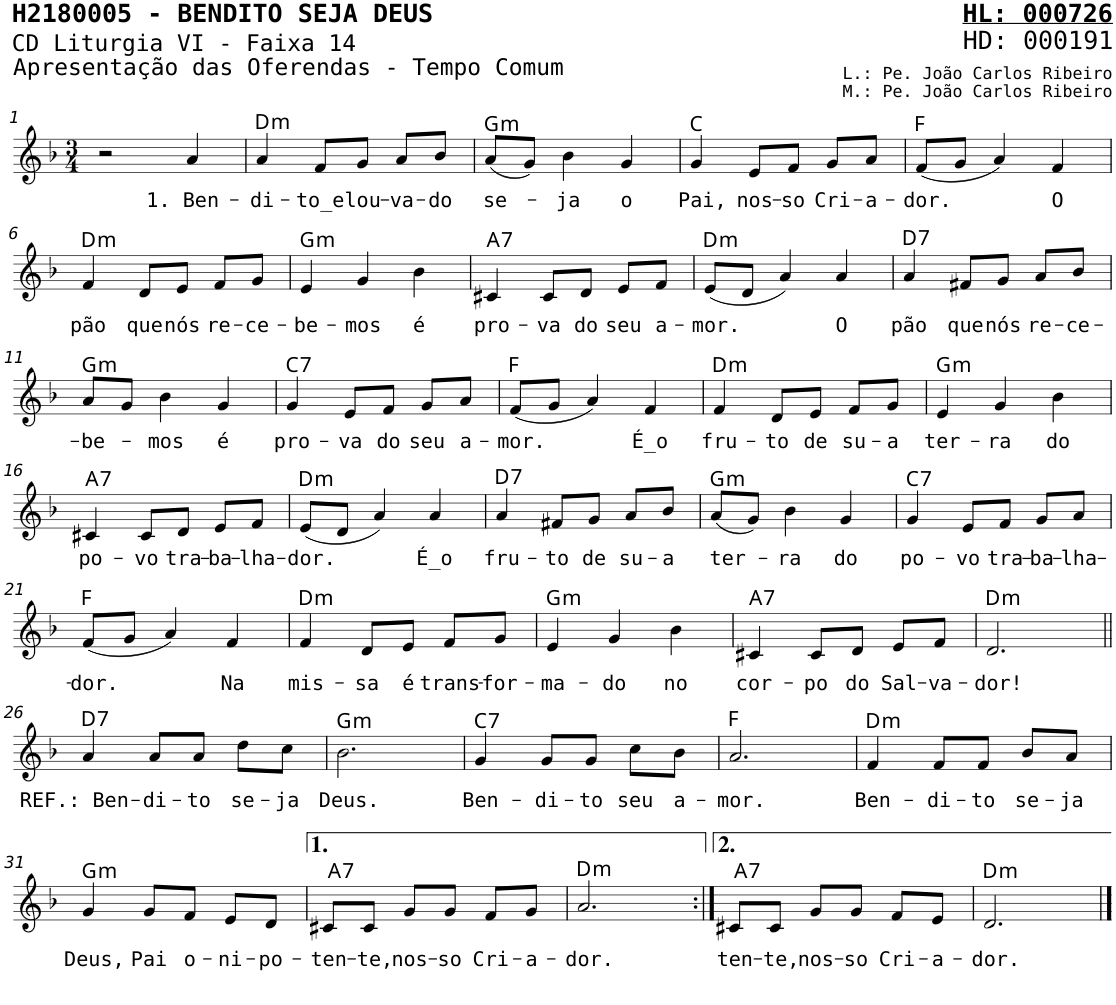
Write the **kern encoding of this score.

**kern	**text	**harte
*part1	*part1	*part1
*staff1	*staff1	*
*I"Voz	*	*
*I'V	*	*
*stria5	*	*
*clefG2	*	*
*k[b-]	*	*
*M3/4	*	*
=1	=1	=1
2r	.	.
!	!LO:LY:b	!
4a/	1. Ben-	.
=2	=2	=2
!	!LO:LY:b	!LO:H:kt=m
4a/	-di-	D:min
!	!LO:LY:b	!
8f/L	-to_e	.
!	!LO:LY:b	!
8g/J	lou-	.
!	!LO:LY:b	!
8a/L	-va-	.
!	!LO:LY:b	!
8b-/J	-do	.
=3	=3	=3
!	!LO:LY:b	!LO:H:kt=m
(8a/L	se-	G:min
8g/J)	.	.
!	!LO:LY:b	!
4b-\	-ja	.
!	!LO:LY:b	!
4g/	o	.
=4	=4	=4
!	!LO:LY:b	!
4g/	Pai,	C:maj
!	!LO:LY:b	!
8e/L	nos-	.
!	!LO:LY:b	!
8f/J	-so	.
!	!LO:LY:b	!
8g/L	Cri-	.
!	!LO:LY:b	!
8a/J	-a-	.
=5	=5	=5
!	!LO:LY:b	!
(8f/L	-dor.	F:maj
8g/J	.	.
4a/)	.	.
!	!LO:LY:b	!
4f/	O	.
!!LO:LB:g=z
=6	=6	=6
!	!LO:LY:b	!LO:H:kt=m
4f/	pão	D:min
!	!LO:LY:b	!
8d/L	que	.
!	!LO:LY:b	!
8e/J	nós	.
!	!LO:LY:b	!
8f/L	re-	.
!	!LO:LY:b	!
8g/J	-ce-	.
=7	=7	=7
!	!LO:LY:b	!LO:H:kt=m
4e/	-be-	G:min
!	!LO:LY:b	!
4g/	-mos	.
!	!LO:LY:b	!
4b-\	é	.
=8	=8	=8
!	!LO:LY:b	!LO:H:kt=7
4c#X/	pro-	A:7
!	!LO:LY:b	!
8c#/L	-va	.
!	!LO:LY:b	!
8d/J	do	.
!	!LO:LY:b	!
8e/L	seu	.
!	!LO:LY:b	!
8f/J	a-	.
=9	=9	=9
!	!LO:LY:b	!LO:H:kt=m
(8e/L	-mor.	D:min
8d/J	.	.
4a/)	.	.
!	!LO:LY:b	!
4a/	O	.
=10	=10	=10
!	!LO:LY:b	!LO:H:kt=7
4a/	pão	D:7
!	!LO:LY:b	!
8f#X/L	que	.
!	!LO:LY:b	!
8g/J	nós	.
!	!LO:LY:b	!
8a/L	re-	.
!	!LO:LY:b	!
8b-/J	-ce-	.
!!LO:LB:g=z
=11	=11	=11
!	!LO:LY:b	!LO:H:kt=m
8a/L	-be-	G:min
8g/J	.	.
!	!LO:LY:b	!
4b-\	-mos	.
!	!LO:LY:b	!
4g/	é	.
=12	=12	=12
!	!LO:LY:b	!LO:H:kt=7
4g/	pro-	C:7
!	!LO:LY:b	!
8e/L	-va	.
!	!LO:LY:b	!
8f/J	do	.
!	!LO:LY:b	!
8g/L	seu	.
!	!LO:LY:b	!
8a/J	a-	.
=13	=13	=13
!	!LO:LY:b	!
(8f/L	-mor.	F:maj
8g/J	.	.
4a/)	.	.
!	!LO:LY:b	!
4f/	É_o	.
=14	=14	=14
!	!LO:LY:b	!LO:H:kt=m
4f/	fru-	D:min
!	!LO:LY:b	!
8d/L	-to	.
!	!LO:LY:b	!
8e/J	de	.
!	!LO:LY:b	!
8f/L	su-	.
!	!LO:LY:b	!
8g/J	-a	.
=15	=15	=15
!	!LO:LY:b	!LO:H:kt=m
4e/	ter-	G:min
!	!LO:LY:b	!
4g/	-ra	.
!	!LO:LY:b	!
4b-\	do	.
!!LO:LB:g=z
=16	=16	=16
!	!LO:LY:b	!LO:H:kt=7
4c#X/	po-	A:7
!	!LO:LY:b	!
8c#/L	-vo	.
!	!LO:LY:b	!
8d/J	tra-	.
!	!LO:LY:b	!
8e/L	-ba-	.
!	!LO:LY:b	!
8f/J	-lha-	.
=17	=17	=17
!	!LO:LY:b	!LO:H:kt=m
(8e/L	-dor.	D:min
8d/J	.	.
4a/)	.	.
!	!LO:LY:b	!
4a/	É_o	.
=18	=18	=18
!	!LO:LY:b	!LO:H:kt=7
4a/	fru-	D:7
!	!LO:LY:b	!
8f#X/L	-to	.
!	!LO:LY:b	!
8g/J	de	.
!	!LO:LY:b	!
8a/L	su-	.
!	!LO:LY:b	!
8b-/J	-a	.
=19	=19	=19
!	!LO:LY:b	!LO:H:kt=m
(8a/L	ter-	G:min
8g/J)	.	.
!	!LO:LY:b	!
4b-\	-ra	.
!	!LO:LY:b	!
4g/	do	.
=20	=20	=20
!	!LO:LY:b	!LO:H:kt=7
4g/	po-	C:7
!	!LO:LY:b	!
8e/L	-vo	.
!	!LO:LY:b	!
8f/J	tra-	.
!	!LO:LY:b	!
8g/L	-ba-	.
!	!LO:LY:b	!
8a/J	-lha-	.
!!LO:LB:g=z
=21	=21	=21
!	!LO:LY:b	!
(8f/L	-dor.	F:maj
8g/J	.	.
4a/)	.	.
!	!LO:LY:b	!
4f/	Na	.
=22	=22	=22
!	!LO:LY:b	!LO:H:kt=m
4f/	mis-	D:min
!	!LO:LY:b	!
8d/L	-sa	.
!	!LO:LY:b	!
8e/J	é	.
!	!LO:LY:b	!
8f/L	trans-	.
!	!LO:LY:b	!
8g/J	-for-	.
=23	=23	=23
!	!LO:LY:b	!LO:H:kt=m
4e/	-ma-	G:min
!	!LO:LY:b	!
4g/	-do	.
!	!LO:LY:b	!
4b-\	no	.
=24	=24	=24
!	!LO:LY:b	!LO:H:kt=7
4c#X/	cor-	A:7
!	!LO:LY:b	!
8c#/L	-po	.
!	!LO:LY:b	!
8d/J	do	.
!	!LO:LY:b	!
8e/L	Sal-	.
!	!LO:LY:b	!
8f/J	-va-	.
=25	=25	=25
!	!LO:LY:b	!LO:H:kt=m
2.d/	-dor!	D:min
!!LO:LB:g=z
=26||	=26||	=26||
!	!LO:LY:b	!LO:H:kt=7
4a/	REF.: Ben-	D:7
!	!LO:LY:b	!
8a/L	-di-	.
!	!LO:LY:b	!
8a/J	-to	.
!	!LO:LY:b	!
8dd\L	se-	.
!	!LO:LY:b	!
8cc\J	-ja	.
=27	=27	=27
!	!LO:LY:b	!LO:H:kt=m
2.b-\	Deus.	G:min
=28	=28	=28
!	!LO:LY:b	!LO:H:kt=7
4g/	Ben-	C:7
!	!LO:LY:b	!
8g/L	-di-	.
!	!LO:LY:b	!
8g/J	-to	.
!	!LO:LY:b	!
8cc\L	seu	.
!	!LO:LY:b	!
8b-\J	a-	.
=29	=29	=29
!	!LO:LY:b	!
2.a/	-mor.	F:maj
=30	=30	=30
!	!LO:LY:b	!LO:H:kt=m
4f/	Ben-	D:min
!	!LO:LY:b	!
8f/L	-di-	.
!	!LO:LY:b	!
8f/J	-to	.
!	!LO:LY:b	!
8b-/L	se-	.
!	!LO:LY:b	!
8a/J	-ja	.
!!LO:LB:g=z
=31	=31	=31
!	!LO:LY:b	!LO:H:kt=m
4g/	Deus,	G:min
!	!LO:LY:b	!
8g/L	Pai	.
!	!LO:LY:b	!
8f/J	o-	.
!	!LO:LY:b	!
8e/L	-ni-	.
!	!LO:LY:b	!
8d/J	-po-	.
=32	=32	=32
!	!LO:LY:b	!LO:H:kt=7
8c#X/L	-ten-	A:7
!	!LO:LY:b	!
8c#/J	-te,	.
!	!LO:LY:b	!
8g/L	nos-	.
!	!LO:LY:b	!
8g/J	-so	.
!	!LO:LY:b	!
8f/L	Cri-	.
!	!LO:LY:b	!
8g/J	-a-	.
=33	=33	=33
!	!LO:LY:b	!LO:H:kt=m
2.a/	-dor.	D:min
=34:|!	=34:|!	=34:|!
!	!LO:LY:b	!LO:H:kt=7
8c#X/L	-ten-	A:7
!	!LO:LY:b	!
8c#/J	-te,	.
!	!LO:LY:b	!
8g/L	nos-	.
!	!LO:LY:b	!
8g/J	-so	.
!	!LO:LY:b	!
8f/L	Cri-	.
!	!LO:LY:b	!
8e/J	-a-	.
=35	=35	=35
!	!LO:LY:b	!LO:H:kt=m
2.d/	-dor.	D:min
==	==	==
*-	*-	*-
